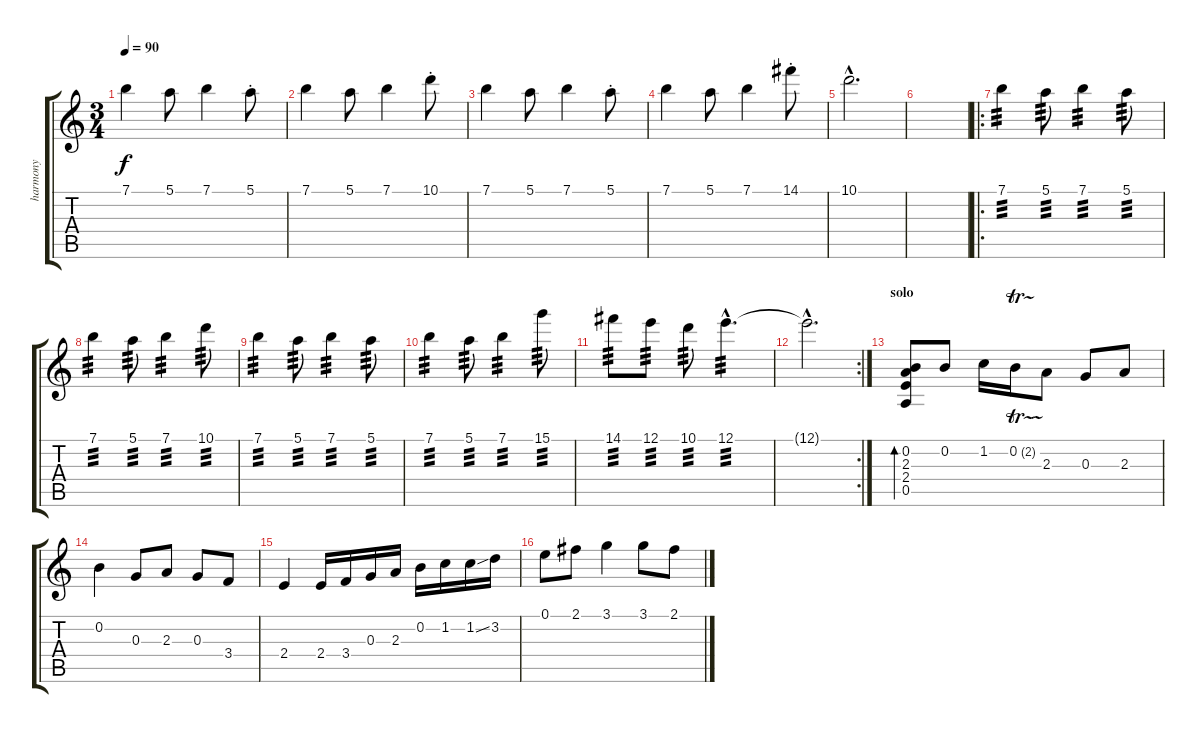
\track ("harmony" "harmony") {instrument acousticguitarsteel}
\staff {score tabs}
\tuning (E4 B3 G3 D3 A2 E2) {hide}
\ts (3 4)
\tempo 90
\clef g2
\ks c
7.1.4{dy f} 5.1.8 7.1.4 5.1{st}.8 |
7.1.4 5.1.8 7.1.4 10.1{st}.8 |
7.1.4 5.1.8 7.1.4 5.1{st}.8 |
7.1.4 5.1.8 7.1.4 14.1{st}.8 |
10.1{hac}.2{d} |
|
\ro
7.1.4{tp 3} 5.1.8{tp 3} 7.1.4{tp 3} 5.1.8{tp 3} |
7.1.4{tp 3} 5.1.8{tp 3} 7.1.4{tp 3} 10.1.8{tp 3} |
7.1.4{tp 3} 5.1.8{tp 3} 7.1.4{tp 3} 5.1.8{tp 3} |
7.1.4{tp 3} 5.1.8{tp 3} 7.1.4{tp 3} 15.1.8{tp 3} |
14.1.8{tp 3} 12.1.8{tp 3} 10.1.8{tp 3} 12.1{hac}.4{d tp 3} |
\rc 2
12.1{hac t}.2{d} |
\section ("" "solo")
(0.2 2.3 2.4 0.5).8{bd 60} 0.2.8 1.2.16 0.2{tr (2 64)}.16 2.3.8 0.3.8 2.3.8 |
0.2.4 0.3.8 2.3.8 0.3.8 3.4.8 |
2.4.4 2.4.16 3.4.16 0.3.16 2.3.16 0.2.16 1.2.16 1.2{ss}.16 3.2.16 |
0.1.8 2.1.8 3.1.4 3.1.8 2.1.8
